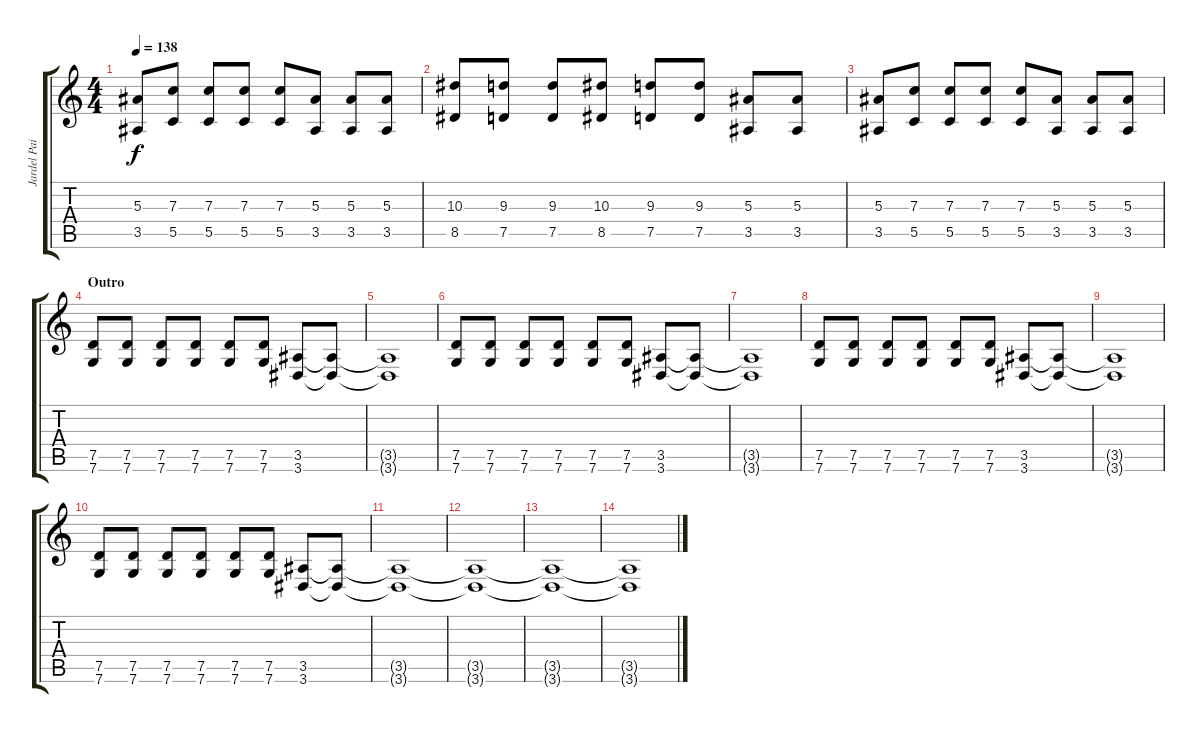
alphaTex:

\track ("Jardel Paisante - Guitar" "Jardel Pai") {instrument distortionguitar}
\staff {score tabs}
\tuning (D4 A3 F3 C3 G2 C2) {hide}
\ts (4 4)
\tempo 138
\clef g2
\ks c
(5.3 3.5).8{dy f} (7.3 5.5).8 (7.3 5.5).8 (7.3 5.5).8 (7.3 5.5).8 (5.3 3.5).8 (5.3 3.5).8 (5.3 3.5).8 |
(10.3 8.5).8 (9.3 7.5).8 (9.3 7.5).8 (10.3 8.5).8 (9.3 7.5).8 (9.3 7.5).8 (5.3 3.5).8 (5.3 3.5).8 |
(5.3 3.5).8 (7.3 5.5).8 (7.3 5.5).8 (7.3 5.5).8 (7.3 5.5).8 (5.3 3.5).8 (5.3 3.5).8 (5.3 3.5).8 |
\section ("" "Outro")
(7.5 7.6).8 (7.5 7.6).8 (7.5 7.6).8 (7.5 7.6).8 (7.5 7.6).8 (7.5 7.6).8 (3.5 3.6).8 (3.5{t} 3.6{t}).8 |
(3.5{t} 3.6{t}).1 |
(7.5 7.6).8 (7.5 7.6).8 (7.5 7.6).8 (7.5 7.6).8 (7.5 7.6).8 (7.5 7.6).8 (3.5 3.6).8 (3.5{t} 3.6{t}).8 |
(3.5{t} 3.6{t}).1 |
(7.5 7.6).8 (7.5 7.6).8 (7.5 7.6).8 (7.5 7.6).8 (7.5 7.6).8 (7.5 7.6).8 (3.5 3.6).8 (3.5{t} 3.6{t}).8 |
(3.5{t} 3.6{t}).1 |
(7.5 7.6).8 (7.5 7.6).8 (7.5 7.6).8 (7.5 7.6).8 (7.5 7.6).8 (7.5 7.6).8 (3.5 3.6).8 (3.5{t} 3.6{t}).8 |
(3.5{t} 3.6{t}).1 |
(3.5{t} 3.6{t}).1 |
(3.5{t} 3.6{t}).1 |
(3.5{t} 3.6{t}).1
